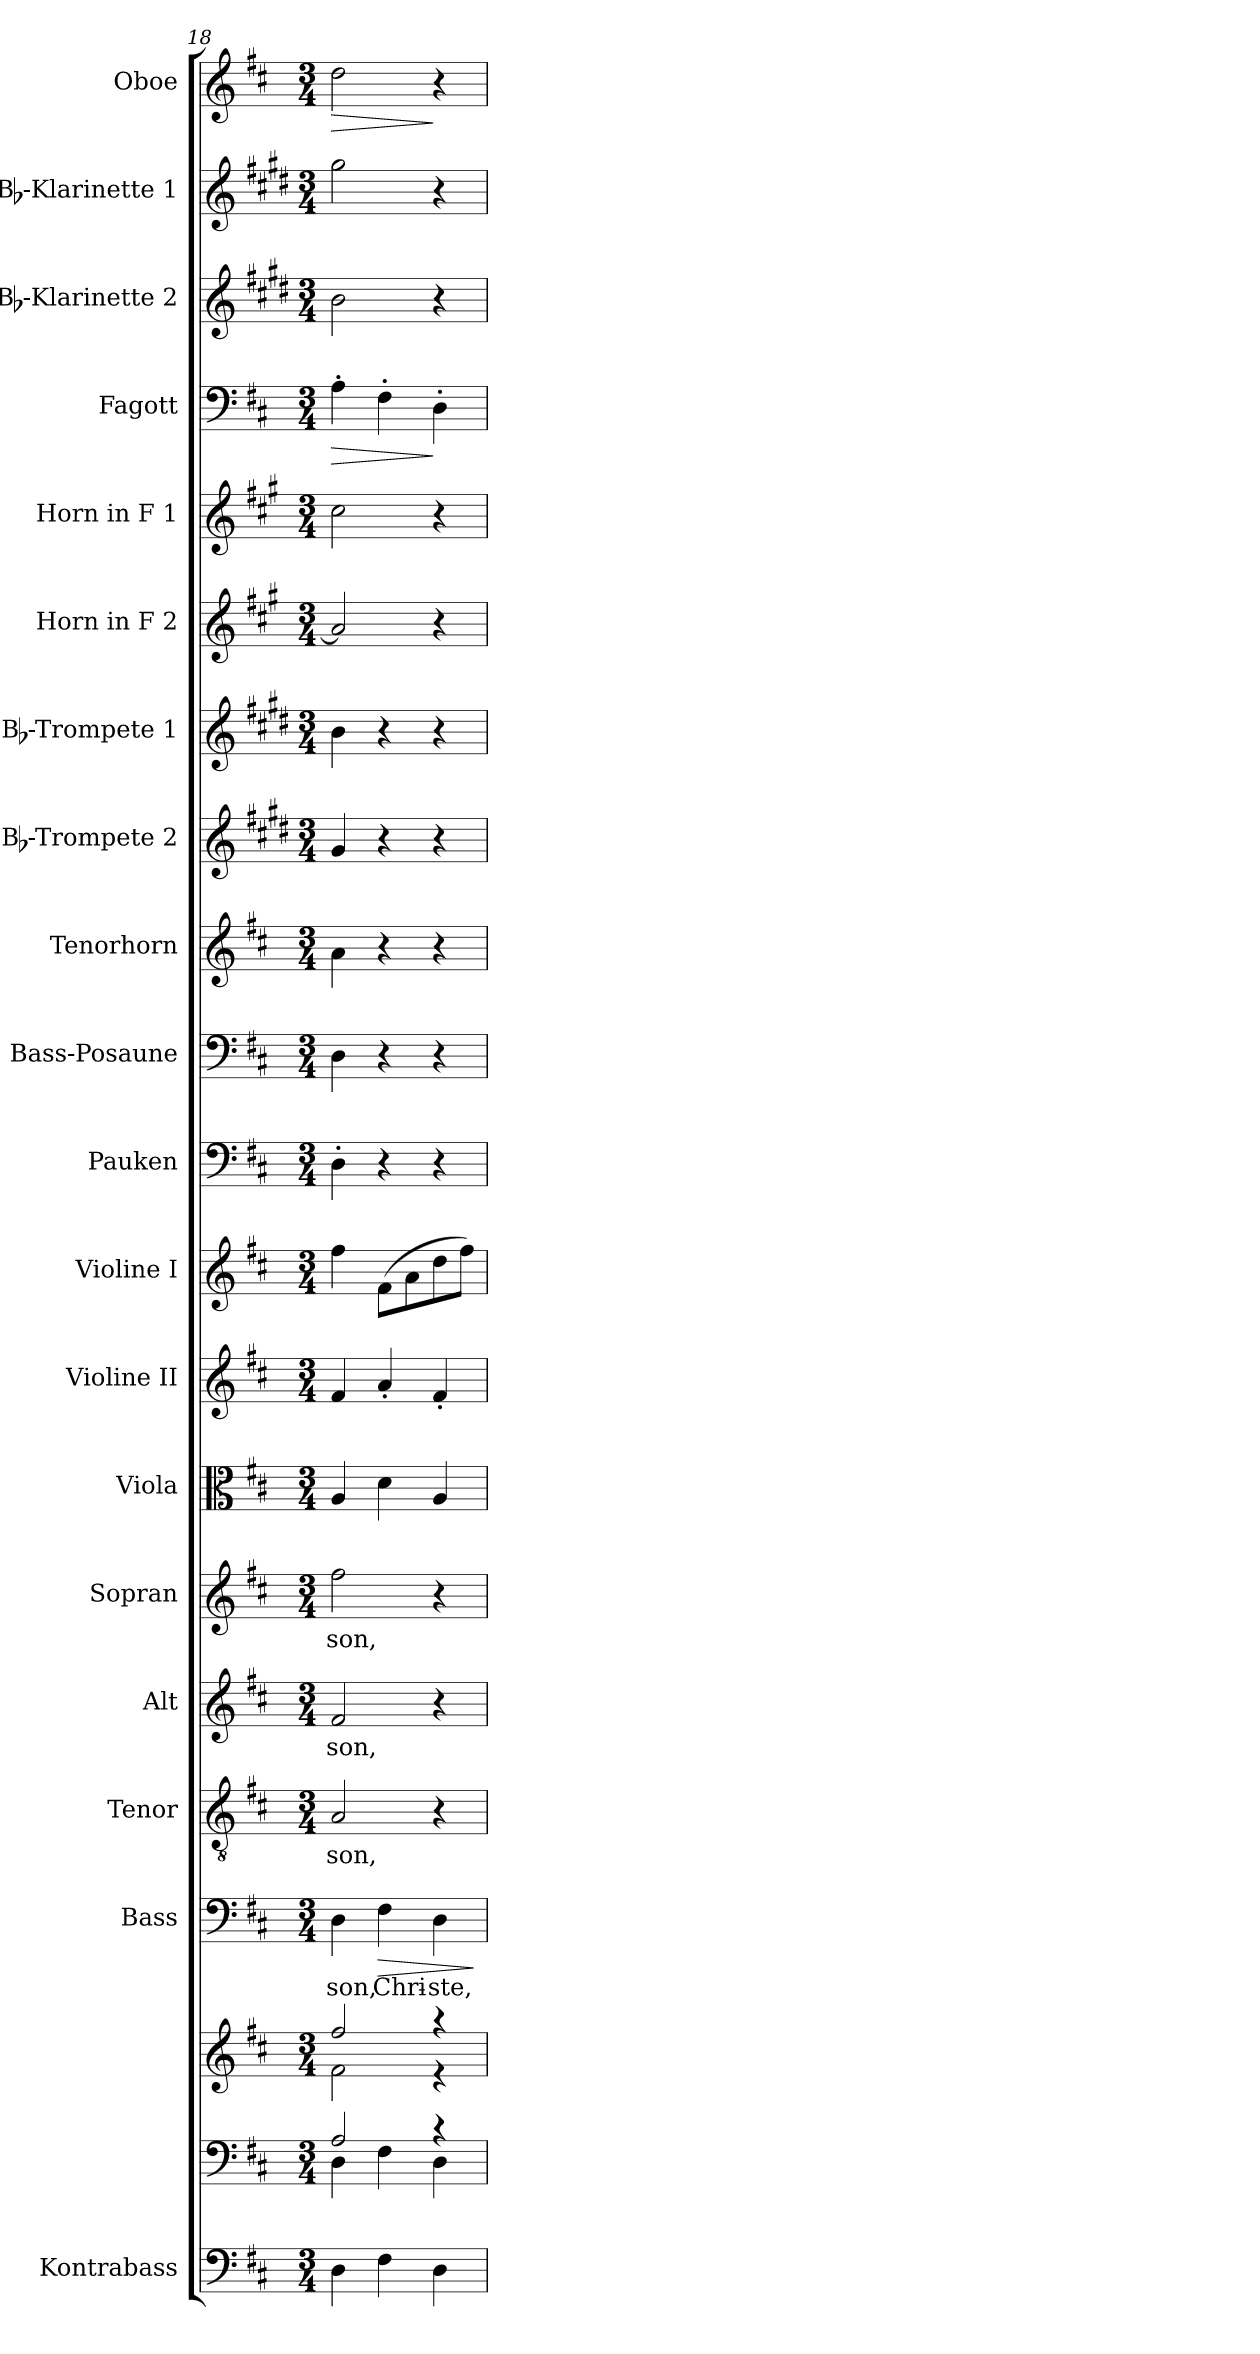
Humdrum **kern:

**kern	**kern	**kern	**kern	**text	**dynam	**kern	**text	**kern	**text	**kern	**text	**kern	**kern	**kern	**kern	**kern	**kern	**kern	**kern	**kern	**kern	**kern	**dynam	**kern	**kern	**kern	**dynam
*part20	*part19	*part19	*part18	*part18	*part18	*part17	*part17	*part16	*part16	*part15	*part15	*part14	*part13	*part12	*part11	*part10	*part9	*part8	*part7	*part6	*part5	*part4	*part4	*part3	*part2	*part1	*part1
*staff21	*staff20	*staff19	*staff18	*staff18	*staff18	*staff17	*staff17	*staff16	*staff16	*staff15	*staff15	*staff14	*staff13	*staff12	*staff11	*staff10	*staff9	*staff8	*staff7	*staff6	*staff5	*staff4	*staff4	*staff3	*staff2	*staff1	*staff1
*I"Kontrabass	*	*	*I"Bass	*	*	*I"Tenor	*	*I"Alt	*	*I"Sopran	*	*I"Viola	*I"Violine II	*I"Violine I	*I"Pauken	*I"Bass-Posaune	*I"Tenorhorn	*I"Bb-Trompete 2	*I"Bb-Trompete 1	*I"Horn in F 2	*I"Horn in F 1	*I"Fagott	*	*I"Bb-Klarinette 2	*I"Bb-Klarinette 1	*I"Oboe	*
*I'Kb.	*	*	*I'B.	*	*	*I'T.	*	*I'A.	*	*I'S.	*	*I'Vla.	*I'Vl. II	*I'Vl. I	*I'Pk.	*I'B. Pos.	*I'T. Hrn.	*I'Bb Trp. 2	*I'Bb Trp. 1	*	*	*I'Fg.	*	*I'Bb Kl. 2	*I'Bb Kl. 1	*I'Ob.	*
*clefF4	*clefF4	*clefG2	*clefF4	*	*	*clefGv2	*	*clefG2	*	*clefG2	*	*clefC3	*clefG2	*clefG2	*clefF4	*clefF4	*clefG2	*clefG2	*clefG2	*clefG2	*clefG2	*clefF4	*	*clefG2	*clefG2	*clefG2	*
*ITrd7c12	*	*	*	*	*	*	*	*	*	*	*	*	*	*	*	*	*ITrd8c14	*ITrd1c2	*ITrd1c2	*ITrd4c7	*ITrd4c7	*	*	*ITrd1c2	*ITrd1c2	*	*
*k[f#c#]	*k[f#c#]	*k[f#c#]	*k[f#c#]	*	*	*k[f#c#]	*	*k[f#c#]	*	*k[f#c#]	*	*k[f#c#]	*k[f#c#]	*k[f#c#]	*k[f#c#]	*k[f#c#]	*k[f#c#]	*k[f#c#]	*k[f#c#]	*k[f#c#]	*k[f#c#]	*k[f#c#]	*	*k[f#c#]	*k[f#c#]	*k[f#c#]	*
*D:	*D:	*D:	*D:	*	*	*D:	*	*D:	*	*D:	*	*D:	*D:	*D:	*D:	*D:	*D:	*D:	*D:	*D:	*D:	*D:	*	*D:	*D:	*D:	*
*M3/4	*M3/4	*M3/4	*M3/4	*	*	*M3/4	*	*M3/4	*	*M3/4	*	*M3/4	*M3/4	*M3/4	*M3/4	*M3/4	*M3/4	*M3/4	*M3/4	*M3/4	*M3/4	*M3/4	*	*M3/4	*M3/4	*M3/4	*
=18	=18	=18	=18	=18	=18	=18	=18	=18	=18	=18	=18	=18	=18	=18	=18	=18	=18	=18	=18	=18	=18	=18	=18	=18	=18	=18	=18
*	*^	*^	*	*	*	*	*	*	*	*	*	*	*	*	*	*	*	*	*	*	*	*	*	*	*	*	*
!	!	!	!	!	!	!LO:LY:b	!	!	!LO:LY:b	!	!LO:LY:b	!	!LO:LY:b	!	!	!	!	!	!	!	!	!	!	!	!LO:HP:b	!	!	!	!LO:HP:b
4DD\	2A/	4D\	2ff#/	2f#\	4D\	-son,	.	2A/	-son,	2f#/	-son,	2ff#\	-son,	4A/	4f#/	4ff#\	4D'>\	4D\	4A\	4f#/	4a\	2d/]	2f#\	4A'>\	>	2a\	2ff#\	2dd\	>
!	!	!	!	!	!	!LO:LY:b	!LO:HP:b	!	!	!	!	!	!	!	!	!	!	!	!	!	!	!	!	!	!	!	!	!	!
4FF#\	.	4F#\	.	.	4F#\	Chri-	>	.	.	.	.	.	.	4d\	4a'</	(>8f#\L	4r	4r	4r	4r	4r	.	.	4F#'>\	.	.	.	.	.
.	.	.	.	.	.	.	.	.	.	.	.	.	.	.	.	8a\	.	.	.	.	.	.	.	.	.	.	.	.	.
!	!	!	!	!	!	!LO:LY:b	!	!	!	!	!	!	!	!	!	!	!	!	!	!	!	!	!	!	!	!	!	!	!
4DD\	4rc	4D\	4r	4r	4D\	-ste,	.	4r	.	4r	.	4r	.	4A/	4f#'</	8dd\	4r	4r	4r	4r	4r	4r	4r	4D'>\	]	4r	4r	4r	]
.	.	.	.	.	.	.	.	.	.	.	.	.	.	.	.	8ff#\J)	.	.	.	.	.	.	.	.	.	.	.	.	.
*	*v	*v	*	*	*	*	*	*	*	*	*	*	*	*	*	*	*	*	*	*	*	*	*	*	*	*	*	*	*
*	*	*v	*v	*	*	*	*	*	*	*	*	*	*	*	*	*	*	*	*	*	*	*	*	*	*	*	*	*
.	.	.	.	.	]	.	.	.	.	.	.	.	.	.	.	.	.	.	.	.	.	.	.	.	.	.	.
=	=	=	=	=	=	=	=	=	=	=	=	=	=	=	=	=	=	=	=	=	=	=	=	=	=	=	=
*-	*-	*-	*-	*-	*-	*-	*-	*-	*-	*-	*-	*-	*-	*-	*-	*-	*-	*-	*-	*-	*-	*-	*-	*-	*-	*-	*-
